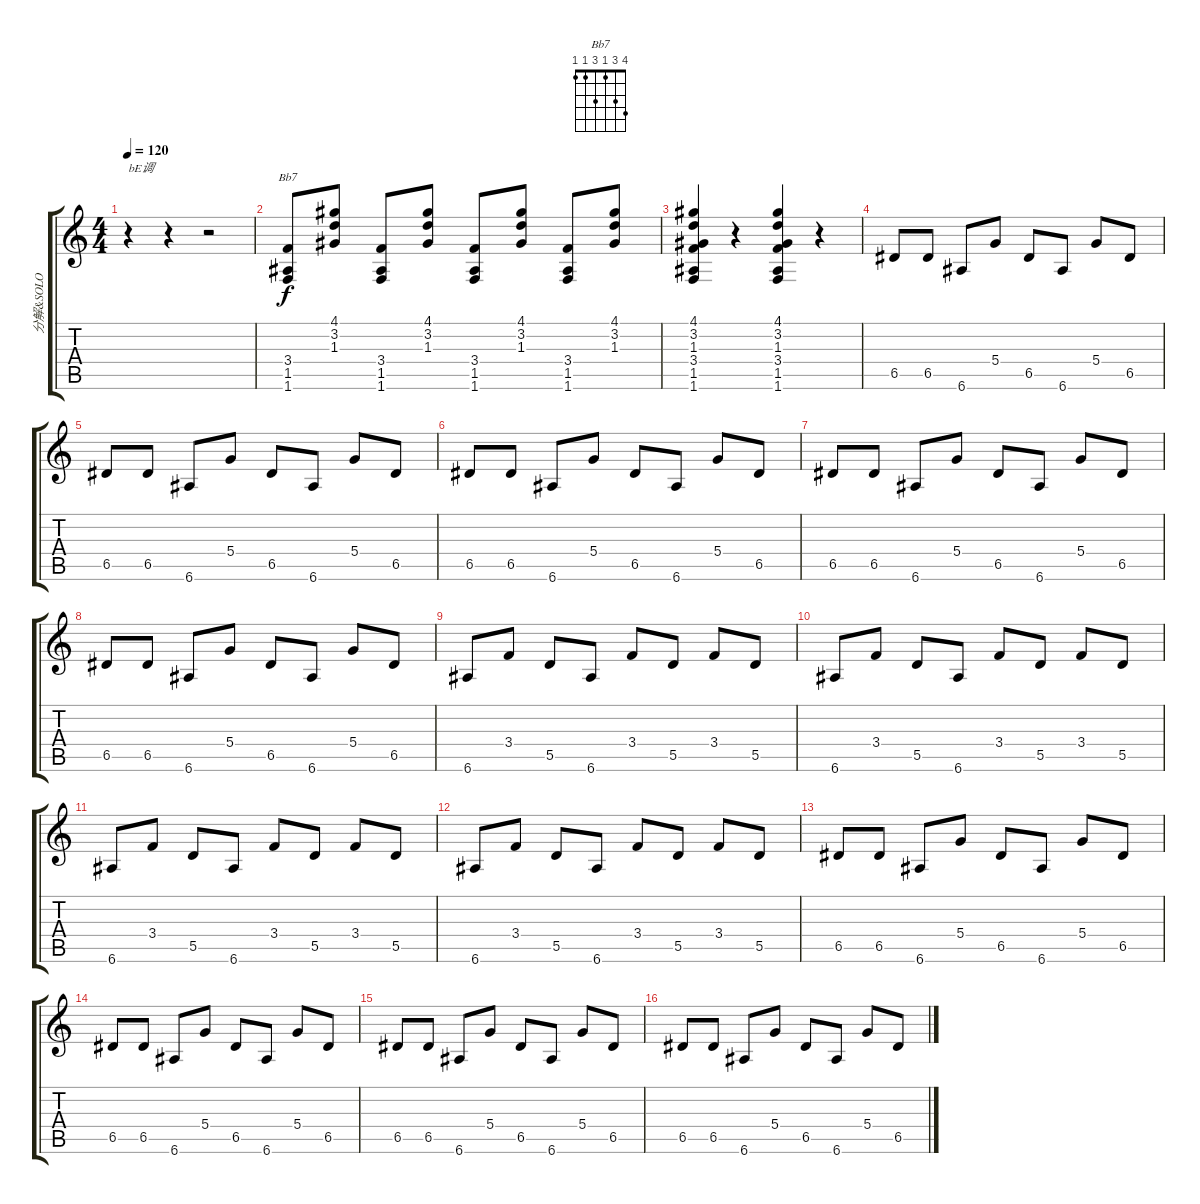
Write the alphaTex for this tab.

\track ("分解&SOLO" "分解&SOLO") {instrument electricguitarclean}
\staff {score tabs}
\tuning (E4 B3 G3 D3 A2 E2) {hide}
\chord ("Bb7" 4 3 1 3 1 1)
\ts (4 4)
\tempo 120
\clef g2
\ks c
r.4{txt "bE调" dy f instrument electricguitarclean} r.4 r.2 |
(3.4 1.5 1.6).8{ch "Bb7"} (4.1 3.2 1.3).8 (3.4 1.5 1.6).8 (4.1 3.2 1.3).8 (3.4 1.5 1.6).8 (4.1 3.2 1.3).8 (3.4 1.5 1.6).8 (4.1 3.2 1.3).8 |
(4.1 3.2 1.3 3.4 1.5 1.6).4 r.4 (4.1 3.2 1.3 3.4 1.5 1.6).4 r.4 |
6.5.8 6.5.8 6.6.8 5.4.8 6.5.8 6.6.8 5.4.8 6.5.8 |
6.5.8 6.5.8 6.6.8 5.4.8 6.5.8 6.6.8 5.4.8 6.5.8 |
6.5.8 6.5.8 6.6.8 5.4.8 6.5.8 6.6.8 5.4.8 6.5.8 |
6.5.8 6.5.8 6.6.8 5.4.8 6.5.8 6.6.8 5.4.8 6.5.8 |
6.5.8 6.5.8 6.6.8 5.4.8 6.5.8 6.6.8 5.4.8 6.5.8 |
6.6.8 3.4.8 5.5.8 6.6.8 3.4.8 5.5.8 3.4.8 5.5.8 |
6.6.8 3.4.8 5.5.8 6.6.8 3.4.8 5.5.8 3.4.8 5.5.8 |
6.6.8 3.4.8 5.5.8 6.6.8 3.4.8 5.5.8 3.4.8 5.5.8 |
6.6.8 3.4.8 5.5.8 6.6.8 3.4.8 5.5.8 3.4.8 5.5.8 |
6.5.8 6.5.8 6.6.8 5.4.8 6.5.8 6.6.8 5.4.8 6.5.8 |
6.5.8 6.5.8 6.6.8 5.4.8 6.5.8 6.6.8 5.4.8 6.5.8 |
6.5.8 6.5.8 6.6.8 5.4.8 6.5.8 6.6.8 5.4.8 6.5.8 |
6.5.8 6.5.8 6.6.8 5.4.8 6.5.8 6.6.8 5.4.8 6.5.8
